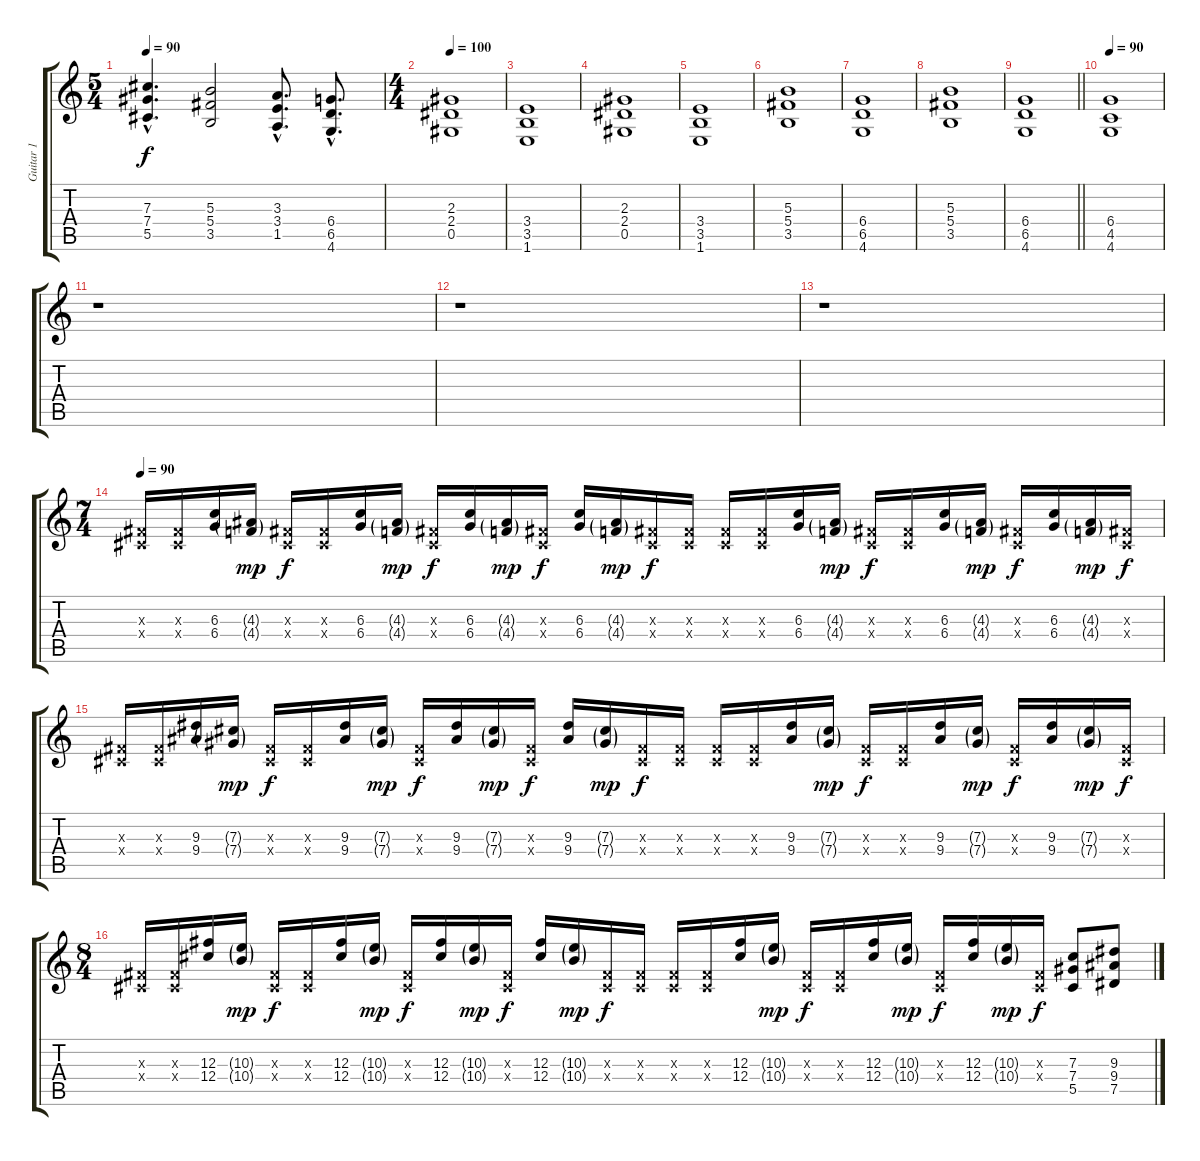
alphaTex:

\track ("Guitar 1" "Guitar 1") {instrument distortionguitar}
\staff {score tabs}
\tuning (Eb4 Bb3 Gb3 Db3 Ab2 Eb2) {hide}
\ts (5 4)
\tempo 90
\clef g2
\ks c
(7.3{hac} 7.4{hac} 5.5{hac}).4{d dy f} (5.3 5.4 3.5).2 (3.3{hac} 3.4{hac} 1.5{hac}).8{d} (6.4{hac} 6.5{hac} 4.6{hac}).8{d} |
\ts (4 4)
\tempo 100
(2.3 2.4 0.5).1 |
(3.4 3.5 1.6).1 |
(2.3 2.4 0.5).1 |
(3.4 3.5 1.6).1 |
(5.3 5.4 3.5).1 |
(6.4 6.5 4.6).1 |
(5.3 5.4 3.5).1 |
\barLineRight lightlight
(6.4 6.5 4.6).1 |
\tempo 90
(6.4 4.5 4.6).1 |
r.1 |
r.1 |
r.1 |
\ts (7 4)
\tempo 90
(0.3{x} 0.4{x}).16 (0.3{x} 0.4{x}).16 (6.3 6.4).16 (4.3{g} 4.4{g}).16{dy mp} (0.3{x} 0.4{x}).16{dy f} (0.3{x} 0.4{x}).16 (6.3 6.4).16 (4.3{g} 4.4{g}).16{dy mp} (0.3{x} 0.4{x}).16{dy f} (6.3 6.4).16 (4.3{g} 4.4{g}).16{dy mp} (0.3{x} 0.4{x}).16{dy f} (6.3 6.4).16 (4.3{g} 4.4{g}).16{dy mp} (0.3{x} 0.4{x}).16{dy f} (0.3{x} 0.4{x}).16 (0.3{x} 0.4{x}).16 (0.3{x} 0.4{x}).16 (6.3 6.4).16 (4.3{g} 4.4{g}).16{dy mp} (0.3{x} 0.4{x}).16{dy f} (0.3{x} 0.4{x}).16 (6.3 6.4).16 (4.3{g} 4.4{g}).16{dy mp} (0.3{x} 0.4{x}).16{dy f} (6.3 6.4).16 (4.3{g} 4.4{g}).16{dy mp} (0.3{x} 0.4{x}).16{dy f} |
(0.3{x} 0.4{x}).16 (0.3{x} 0.4{x}).16 (9.3 9.4).16 (7.3{g} 7.4{g}).16{dy mp} (0.3{x} 0.4{x}).16{dy f} (0.3{x} 0.4{x}).16 (9.3 9.4).16 (7.3{g} 7.4{g}).16{dy mp} (0.3{x} 0.4{x}).16{dy f} (9.3 9.4).16 (7.3{g} 7.4{g}).16{dy mp} (0.3{x} 0.4{x}).16{dy f} (9.3 9.4).16 (7.3{g} 7.4{g}).16{dy mp} (0.3{x} 0.4{x}).16{dy f} (0.3{x} 0.4{x}).16 (0.3{x} 0.4{x}).16 (0.3{x} 0.4{x}).16 (9.3 9.4).16 (7.3{g} 7.4{g}).16{dy mp} (0.3{x} 0.4{x}).16{dy f} (0.3{x} 0.4{x}).16 (9.3 9.4).16 (7.3{g} 7.4{g}).16{dy mp} (0.3{x} 0.4{x}).16{dy f} (9.3 9.4).16 (7.3{g} 7.4{g}).16{dy mp} (0.3{x} 0.4{x}).16{dy f} |
\ts (8 4)
(0.3{x} 0.4{x}).16 (0.3{x} 0.4{x}).16 (12.3 12.4).16 (10.3{g} 10.4{g}).16{dy mp} (0.3{x} 0.4{x}).16{dy f} (0.3{x} 0.4{x}).16 (12.3 12.4).16 (10.3{g} 10.4{g}).16{dy mp} (0.3{x} 0.4{x}).16{dy f} (12.3 12.4).16 (10.3{g} 10.4{g}).16{dy mp} (0.3{x} 0.4{x}).16{dy f} (12.3 12.4).16 (10.3{g} 10.4{g}).16{dy mp} (0.3{x} 0.4{x}).16{dy f} (0.3{x} 0.4{x}).16 (0.3{x} 0.4{x}).16 (0.3{x} 0.4{x}).16 (12.3 12.4).16 (10.3{g} 10.4{g}).16{dy mp} (0.3{x} 0.4{x}).16{dy f} (0.3{x} 0.4{x}).16 (12.3 12.4).16 (10.3{g} 10.4{g}).16{dy mp} (0.3{x} 0.4{x}).16{dy f} (12.3 12.4).16 (10.3{g} 10.4{g}).16{dy mp} (0.3{x} 0.4{x}).16{dy f} (7.3 7.4 5.5).8 (9.3 9.4 7.5).8
